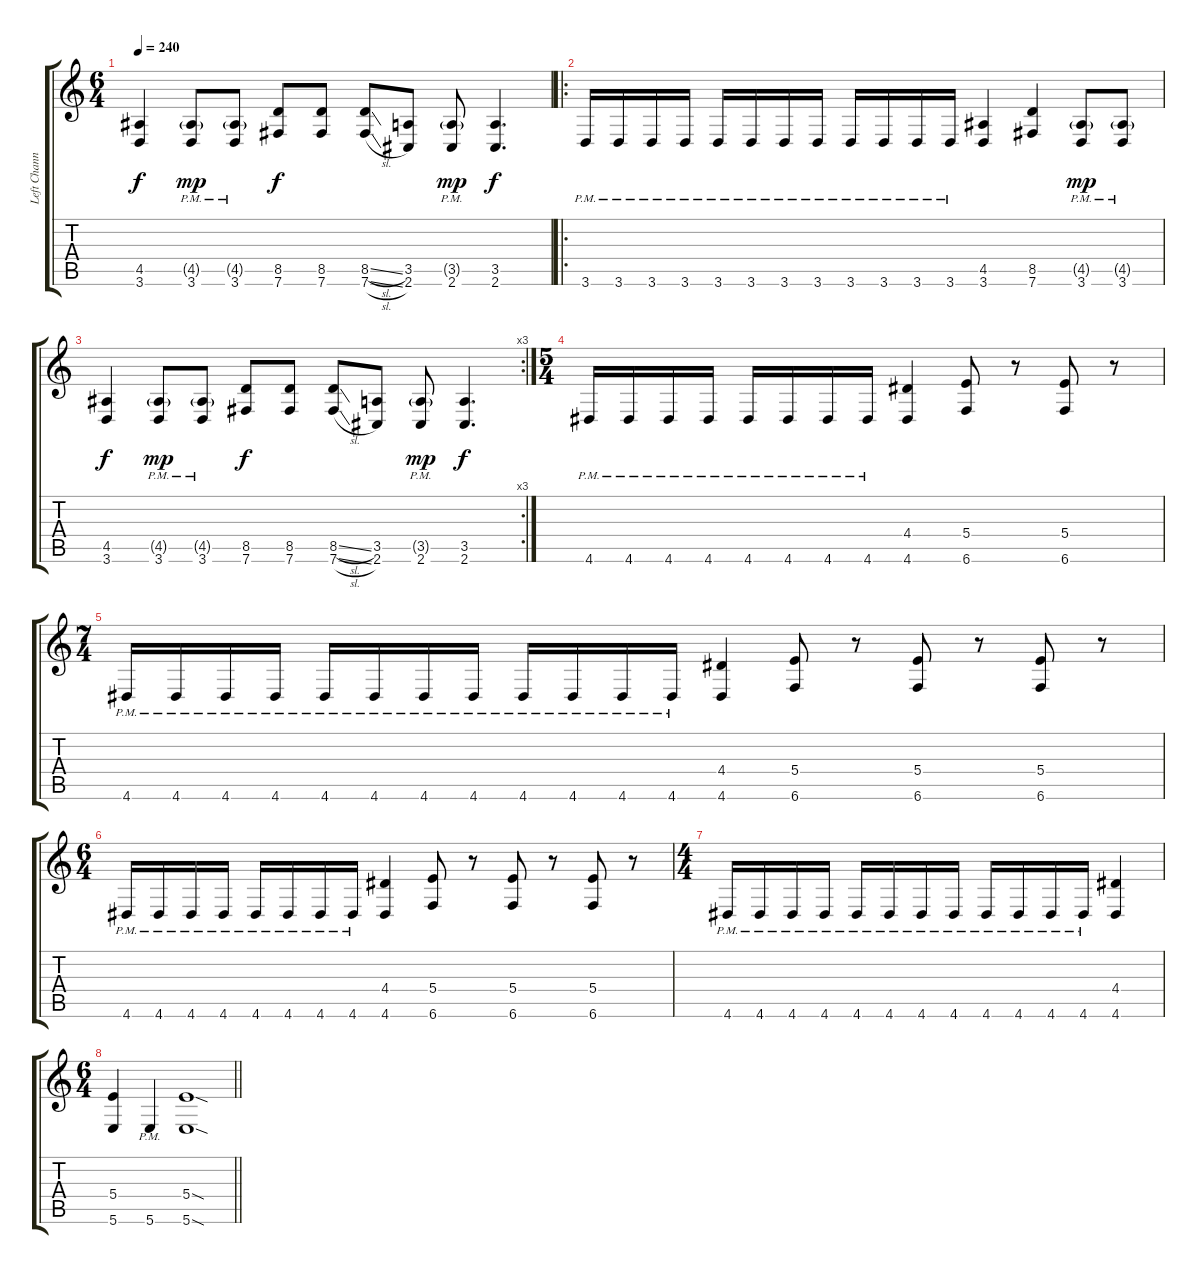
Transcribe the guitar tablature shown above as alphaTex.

\track ("Left Channel" "Left Chann") {instrument distortionguitar}
\staff {score tabs}
\tuning (Db4 Ab3 E3 B2 Gb2 B1) {hide}
\ts (6 4)
\tempo 240
\clef g2
\ks c
(4.5 3.6).4{dy f} (4.5{g} 3.6{pm}).8{dy mp} (4.5{g} 3.6{pm}).8 (8.5 7.6).8{dy f} (8.5 7.6).8 (8.5{sl} 7.6{sl}).8 (3.5 2.6).8 (3.5{g} 2.6{pm}).8{dy mp} (3.5 2.6).4{d dy f} |
\ro
3.6{pm}.16 3.6{pm}.16 3.6{pm}.16 3.6{pm}.16 3.6{pm}.16 3.6{pm}.16 3.6{pm}.16 3.6{pm}.16 3.6{pm}.16 3.6{pm}.16 3.6{pm}.16 3.6{pm}.16 (4.5 3.6).4 (8.5 7.6).4 (4.5{g} 3.6{pm}).8{dy mp} (4.5{g} 3.6{pm}).8 |
\rc 3
(4.5 3.6).4{dy f} (4.5{g} 3.6{pm}).8{dy mp} (4.5{g} 3.6{pm}).8 (8.5 7.6).8{dy f} (8.5 7.6).8 (8.5{sl} 7.6{sl}).8 (3.5 2.6).8 (3.5{g} 2.6{pm}).8{dy mp} (3.5 2.6).4{d dy f} |
\ts (5 4)
4.6{pm}.16 4.6{pm}.16 4.6{pm}.16 4.6{pm}.16 4.6{pm}.16 4.6{pm}.16 4.6{pm}.16 4.6{pm}.16 (4.4 4.6).4 (5.4 6.6).8 r.8 (5.4 6.6).8 r.8 |
\ts (7 4)
4.6{pm}.16 4.6{pm}.16 4.6{pm}.16 4.6{pm}.16 4.6{pm}.16 4.6{pm}.16 4.6{pm}.16 4.6{pm}.16 4.6{pm}.16 4.6{pm}.16 4.6{pm}.16 4.6{pm}.16 (4.4 4.6).4 (5.4 6.6).8 r.8 (5.4 6.6).8 r.8 (5.4 6.6).8 r.8 |
\ts (6 4)
4.6{pm}.16 4.6{pm}.16 4.6{pm}.16 4.6{pm}.16 4.6{pm}.16 4.6{pm}.16 4.6{pm}.16 4.6{pm}.16 (4.4 4.6).4 (5.4 6.6).8 r.8 (5.4 6.6).8 r.8 (5.4 6.6).8 r.8 |
\ts (4 4)
4.6{pm}.16 4.6{pm}.16 4.6{pm}.16 4.6{pm}.16 4.6{pm}.16 4.6{pm}.16 4.6{pm}.16 4.6{pm}.16 4.6{pm}.16 4.6{pm}.16 4.6{pm}.16 4.6{pm}.16 (4.4 4.6).4 |
\ts (6 4)
\barLineRight lightlight
(5.4 5.6).4 5.6{pm}.4 (5.4{sod} 5.6{sod}).1
